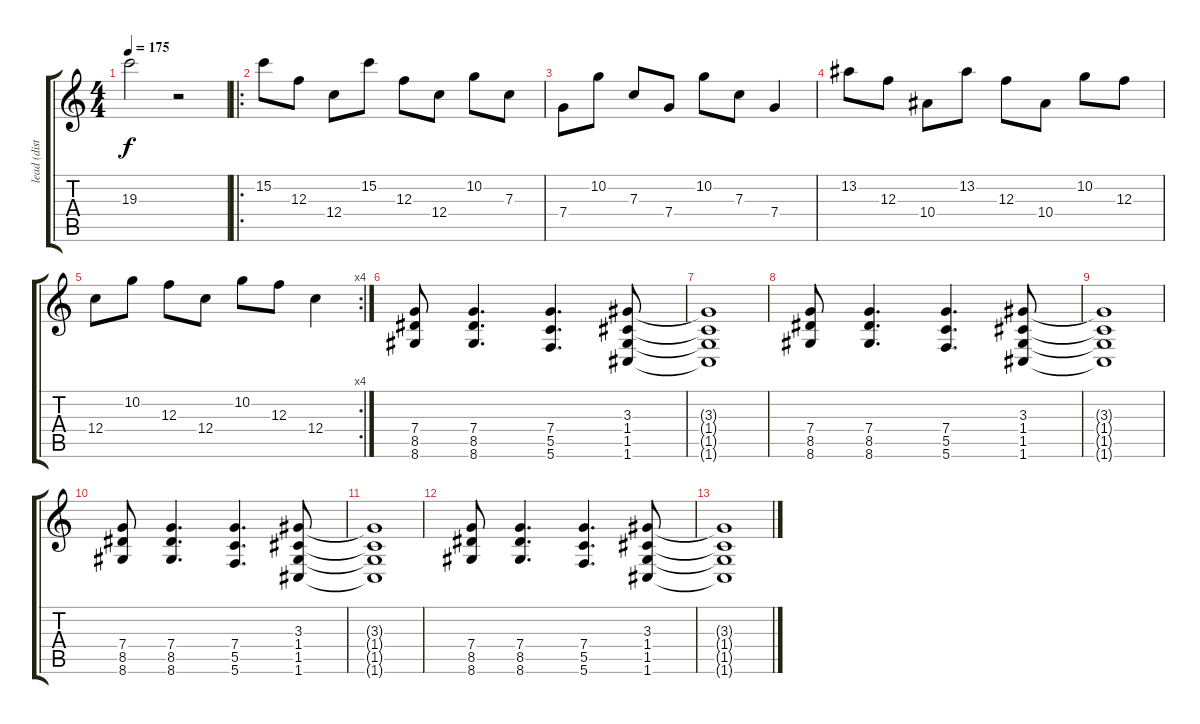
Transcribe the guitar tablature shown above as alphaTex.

\track ("lead (distortion)" "lead (dist") {instrument distortionguitar}
\staff {score tabs}
\tuning (D4 A3 F3 C3 G2 C2) {hide}
\ts (4 4)
\tempo 175
\clef g2
\ks c
19.3.2{dy f} r.2 |
\ro
15.2.8 12.3.8 12.4.8 15.2.8 12.3.8 12.4.8 10.2.8 7.3.8 |
7.4.8 10.2.8 7.3.8 7.4.8 10.2.8 7.3.8 7.4.4 |
13.2.8 12.3.8 10.4.8 13.2.8 12.3.8 10.4.8 10.2.8 12.3.8 |
\rc 4
12.4.8 10.2.8 12.3.8 12.4.8 10.2.8 12.3.8 12.4.4 |
(7.4 8.5 8.6).8 (7.4 8.5 8.6).4{d} (7.4 5.5 5.6).4{d} (3.3 1.4 1.5 1.6).8 |
(3.3{t} 1.4{t} 1.5{t} 1.6{t}).1 |
(7.4 8.5 8.6).8 (7.4 8.5 8.6).4{d} (7.4 5.5 5.6).4{d} (3.3 1.4 1.5 1.6).8 |
(3.3{t} 1.4{t} 1.5{t} 1.6{t}).1 |
(7.4 8.5 8.6).8 (7.4 8.5 8.6).4{d} (7.4 5.5 5.6).4{d} (3.3 1.4 1.5 1.6).8 |
(3.3{t} 1.4{t} 1.5{t} 1.6{t}).1 |
(7.4 8.5 8.6).8 (7.4 8.5 8.6).4{d} (7.4 5.5 5.6).4{d} (3.3 1.4 1.5 1.6).8 |
(3.3{t} 1.4{t} 1.5{t} 1.6{t}).1
